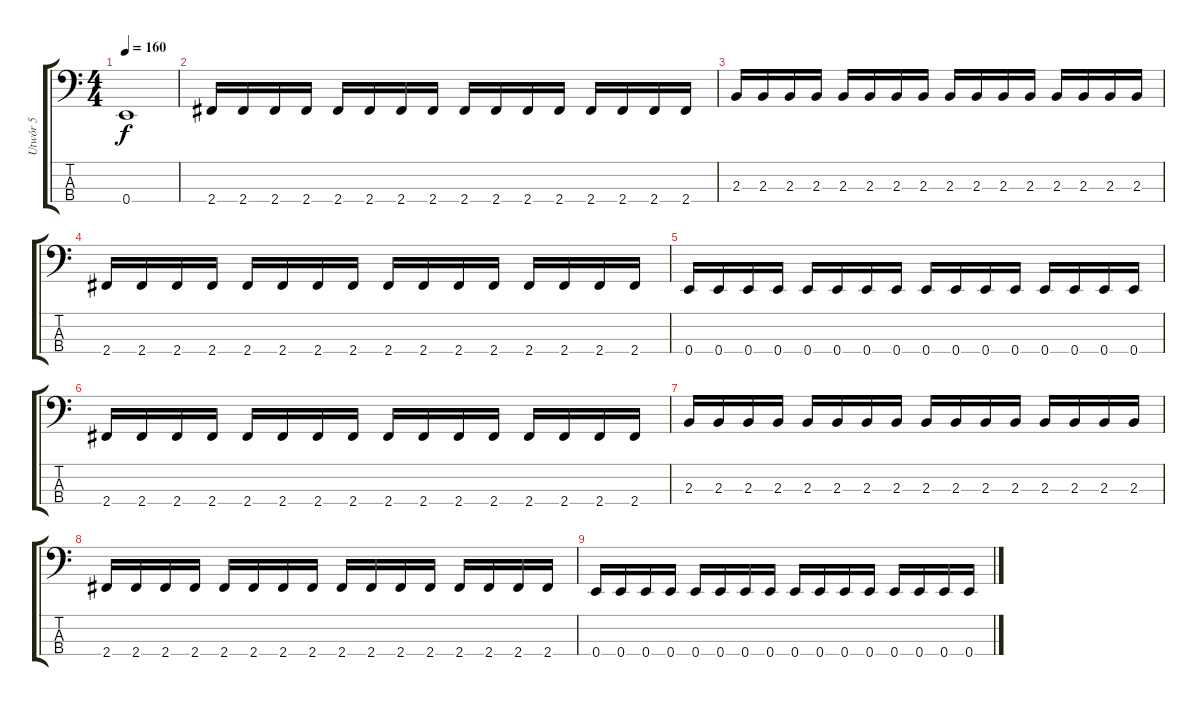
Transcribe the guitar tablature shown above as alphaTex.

\track ("Utwór 5" "Utwór 5") {instrument electricbassfinger}
\staff {score tabs}
\tuning (G2 D2 A1 E1) {hide}
\ts (4 4)
\tempo 160
\clef f4
\ks c
0.4.1{dy f} |
2.4.16 2.4.16 2.4.16 2.4.16 2.4.16 2.4.16 2.4.16 2.4.16 2.4.16 2.4.16 2.4.16 2.4.16 2.4.16 2.4.16 2.4.16 2.4.16 |
2.3.16 2.3.16 2.3.16 2.3.16 2.3.16 2.3.16 2.3.16 2.3.16 2.3.16 2.3.16 2.3.16 2.3.16 2.3.16 2.3.16 2.3.16 2.3.16 |
2.4.16 2.4.16 2.4.16 2.4.16 2.4.16 2.4.16 2.4.16 2.4.16 2.4.16 2.4.16 2.4.16 2.4.16 2.4.16 2.4.16 2.4.16 2.4.16 |
0.4.16 0.4.16 0.4.16 0.4.16 0.4.16 0.4.16 0.4.16 0.4.16 0.4.16 0.4.16 0.4.16 0.4.16 0.4.16 0.4.16 0.4.16 0.4.16 |
2.4.16 2.4.16 2.4.16 2.4.16 2.4.16 2.4.16 2.4.16 2.4.16 2.4.16 2.4.16 2.4.16 2.4.16 2.4.16 2.4.16 2.4.16 2.4.16 |
2.3.16 2.3.16 2.3.16 2.3.16 2.3.16 2.3.16 2.3.16 2.3.16 2.3.16 2.3.16 2.3.16 2.3.16 2.3.16 2.3.16 2.3.16 2.3.16 |
2.4.16 2.4.16 2.4.16 2.4.16 2.4.16 2.4.16 2.4.16 2.4.16 2.4.16 2.4.16 2.4.16 2.4.16 2.4.16 2.4.16 2.4.16 2.4.16 |
0.4.16 0.4.16 0.4.16 0.4.16 0.4.16 0.4.16 0.4.16 0.4.16 0.4.16 0.4.16 0.4.16 0.4.16 0.4.16 0.4.16 0.4.16 0.4.16
